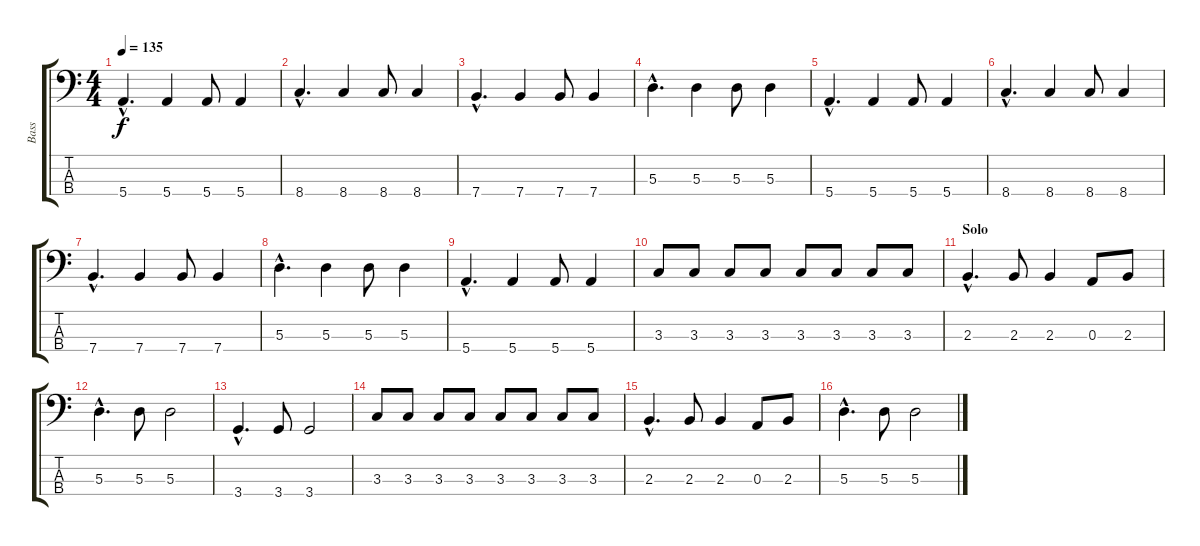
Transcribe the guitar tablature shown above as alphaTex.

\track ("Bass" "Bass") {instrument electricbassfinger}
\staff {score tabs}
\tuning (G2 D2 A1 E1) {hide}
\ts (4 4)
\tempo 135
\clef f4
\ks c
5.4{hac}.4{d dy f} 5.4.4 5.4.8 5.4.4 |
8.4{hac}.4{d} 8.4.4 8.4.8 8.4.4 |
7.4{hac}.4{d} 7.4.4 7.4.8 7.4.4 |
5.3{hac}.4{d} 5.3.4 5.3.8 5.3.4 |
5.4{hac}.4{d} 5.4.4 5.4.8 5.4.4 |
8.4{hac}.4{d} 8.4.4 8.4.8 8.4.4 |
7.4{hac}.4{d} 7.4.4 7.4.8 7.4.4 |
5.3{hac}.4{d} 5.3.4 5.3.8 5.3.4 |
5.4{hac}.4{d} 5.4.4 5.4.8 5.4.4 |
3.3.8 3.3.8 3.3.8 3.3.8 3.3.8 3.3.8 3.3.8 3.3.8 |
\section ("" "Solo")
2.3{hac}.4{d} 2.3.8 2.3.4 0.3.8 2.3.8 |
5.3{hac}.4{d} 5.3.8 5.3.2 |
3.4{hac}.4{d} 3.4.8 3.4.2 |
3.3.8 3.3.8 3.3.8 3.3.8 3.3.8 3.3.8 3.3.8 3.3.8 |
2.3{hac}.4{d} 2.3.8 2.3.4 0.3.8 2.3.8 |
5.3{hac}.4{d} 5.3.8 5.3.2
